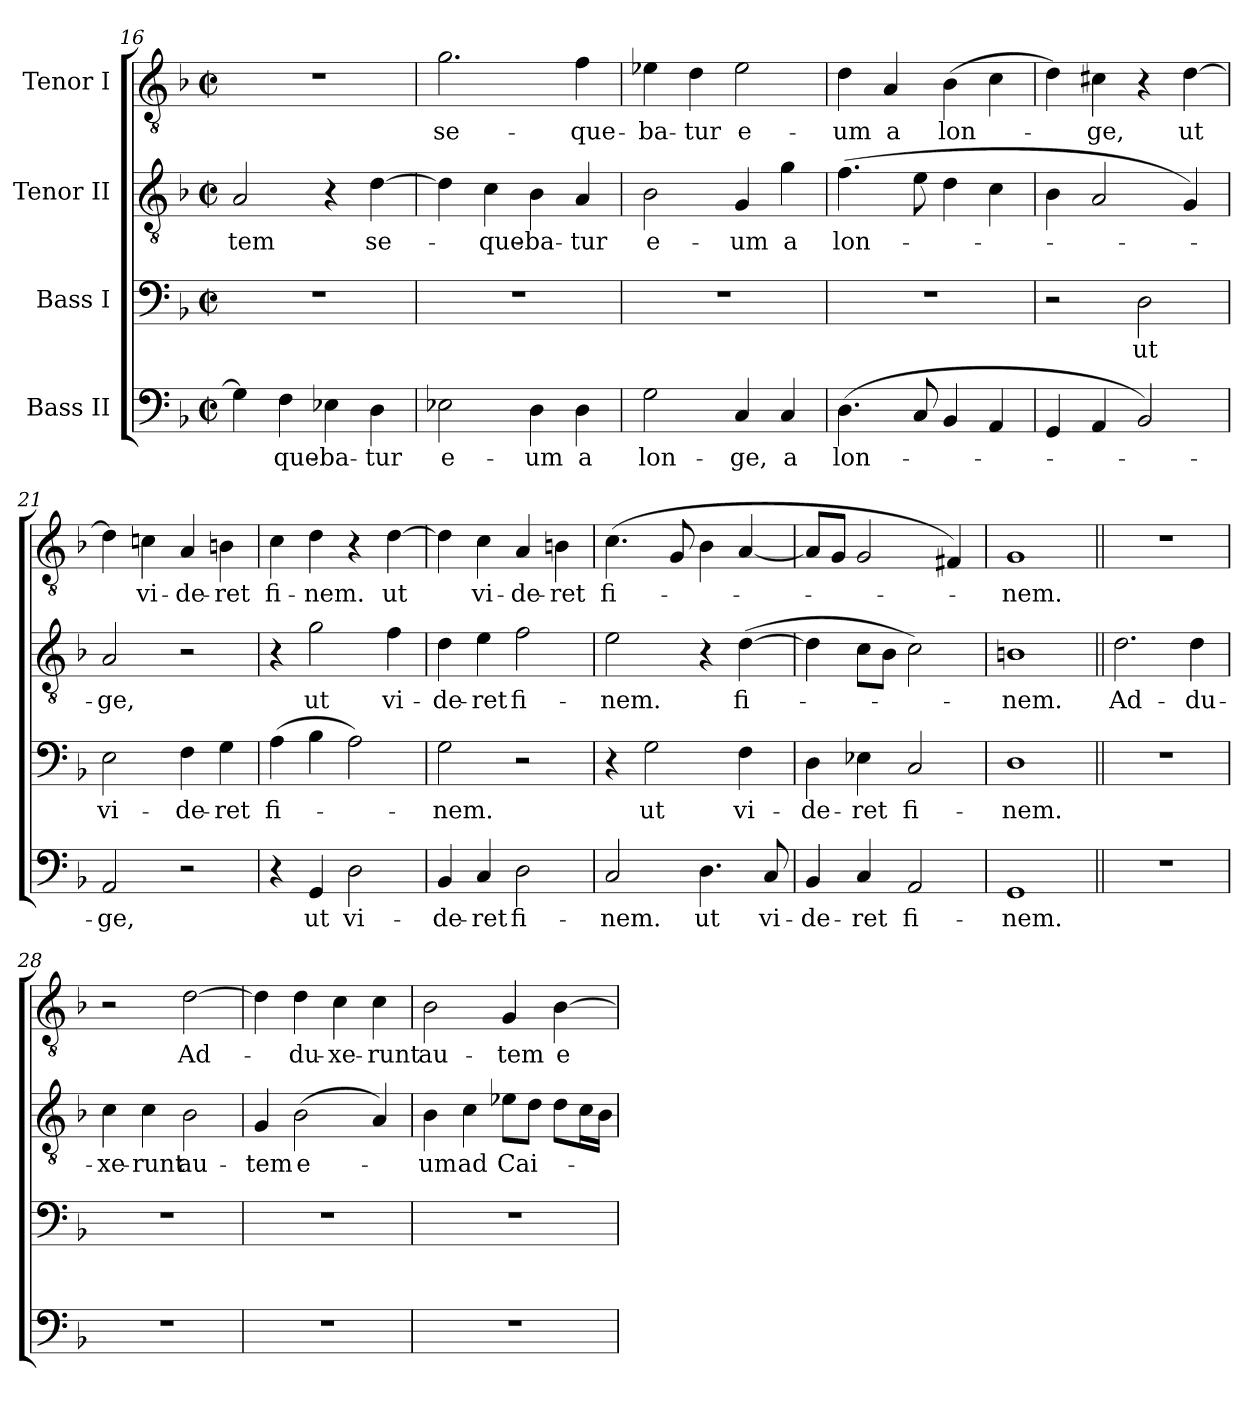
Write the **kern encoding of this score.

**kern	**text	**kern	**text	**kern	**text	**kern	**text
*part4	*part4	*part3	*part3	*part2	*part2	*part1	*part1
*staff4	*staff4	*staff3	*staff3	*staff2	*staff2	*staff1	*staff1
*I"Bass II	*	*I"Bass I	*	*I"Tenor II	*	*I"Tenor I	*
*clefF4	*	*clefF4	*	*clefGv2	*	*clefGv2	*
*k[b-]	*	*k[b-]	*	*k[b-]	*	*k[b-]	*
*F:	*	*F:	*	*F:	*	*F:	*
*M2/2	*	*M2/2	*	*M2/2	*	*M2/2	*
*met(c|)	*	*met(c|)	*	*met(c|)	*	*met(c|)	*
=16	=16	=16	=16	=16	=16	=16	=16
4G\]	.	1r	.	2A/	-tem	1r	.
4F\	-que-	.	.	.	.	.	.
4E-X\	-ba-	.	.	4r	.	.	.
4D\	-tur	.	.	[4d\	se-	.	.
!!LO:LB:g=z
=17	=17	=17	=17	=17	=17	=17	=17
2E-X\	e-	1r	.	4d\]	.	2.g\	se-
.	.	.	.	4c\	-que-	.	.
4D\	-um	.	.	4B-\	-ba-	.	.
4D\	a	.	.	4A/	-tur	4f\	-que-
=18	=18	=18	=18	=18	=18	=18	=18
2G\	lon-	1r	.	2B-\	e-	4e-X\	-ba-
.	.	.	.	.	.	4d\	-tur
4C/	-ge,	.	.	4G/	-um	2e-\	e-
4C/	a	.	.	4g\	a	.	.
=19	=19	=19	=19	=19	=19	=19	=19
(4.D\	lon-	1r	.	(4.f\	lon-	4d\	-um
.	.	.	.	.	.	4A/	a
8C/	.	.	.	8e\	.	.	.
4BB-/	.	.	.	4d\	.	(4B-\	lon-
4AA/	.	.	.	4c\	.	4c\	.
=20	=20	=20	=20	=20	=20	=20	=20
4GG/	.	2r	.	4B-\	.	4d\)	.
4AA/	.	.	.	2A/	.	4c#X\	-ge,
2BB-/)	.	2D\	ut	.	.	4r	.
.	.	.	.	4G/)	.	[4d\	ut
=21	=21	=21	=21	=21	=21	=21	=21
2AA/	-ge,	2E\	vi-	2A/	-ge,	4d\]	.
.	.	.	.	.	.	4cn\	vi-
2r	.	4F\	-de-	2r	.	4A/	-de-
.	.	4G\	-ret	.	.	4Bn\	-ret
=22	=22	=22	=22	=22	=22	=22	=22
4r	.	(4A\	fi-	4r	.	4c\	fi-
4GG/	ut	4B-\	.	2g\	ut	4d\	-nem.
2D\	vi-	2A\)	.	.	.	4r	.
.	.	.	.	4f\	vi-	[4d\	ut
!!LO:LB:g=z
=23	=23	=23	=23	=23	=23	=23	=23
4BB-/	-de-	2G\	-nem.	4d\	-de-	4d\]	.
4C/	-ret	.	.	4e\	-ret	4c\	vi-
2D\	fi-	2r	.	2f\	fi-	4A/	-de-
.	.	.	.	.	.	4Bn\	-ret
=24	=24	=24	=24	=24	=24	=24	=24
2C/	-nem.	4r	.	2e\	-nem.	(4.c\	fi-
.	.	2G\	ut	.	.	.	.
.	.	.	.	.	.	8G/	.
4.D\	ut	.	.	4r	.	4B-\	.
.	.	4F\	vi-	([4d\	fi-	[4A/	.
8C/	vi-	.	.	.	.	.	.
=25	=25	=25	=25	=25	=25	=25	=25
4BB-/	-de-	4D\	-de-	4d\]	.	8A/L]	.
.	.	.	.	.	.	8G/J	.
4C/	-ret	4E-X\	-ret	8c\L	.	2G/	.
.	.	.	.	8B-\J	.	.	.
2AA/	fi-	2C/	fi-	2c\)	.	.	.
.	.	.	.	.	.	4F#X/)	.
=26	=26	=26	=26	=26	=26	=26	=26
1GG	-nem.	1D	-nem.	1Bn	-nem.	1G	-nem.
=27||	=27||	=27||	=27||	=27||	=27||	=27||	=27||
1r	.	1r	.	2.d\	Ad-	1r	.
.	.	.	.	4d\	-du-	.	.
=28	=28	=28	=28	=28	=28	=28	=28
1r	.	1r	.	4c\	-xe-	2r	.
.	.	.	.	4c\	-runt	.	.
.	.	.	.	2B-\	au-	[2d\	Ad-
!!LO:PB:g=z
=29	=29	=29	=29	=29	=29	=29	=29
1r	.	1r	.	4G/	-tem	4d\]	.
.	.	.	.	(2B-\	e-	4d\	-du-
.	.	.	.	.	.	4c\	-xe-
.	.	.	.	4A/)	.	4c\	-runt
=30	=30	=30	=30	=30	=30	=30	=30
1r	.	1r	.	4B-\	-um	2B-\	au-
.	.	.	.	4c\	ad	.	.
.	.	.	.	8e-X\L	Cai-	4G/	-tem
.	.	.	.	8d\J	.	.	.
.	.	.	.	8d\L	.	[4B-\	e-
.	.	.	.	16c\L	.	.	.
.	.	.	.	16B-\JJ	.	.	.
=	=	=	=	=	=	=	=
*-	*-	*-	*-	*-	*-	*-	*-
